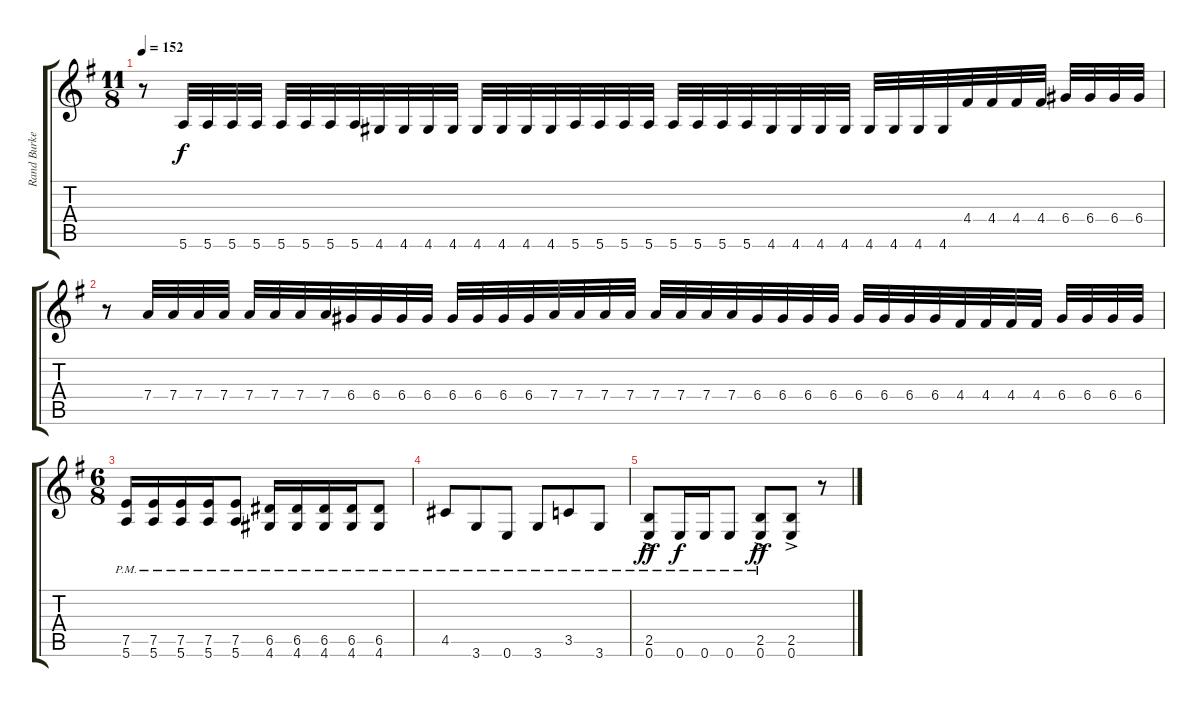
\track ("Rand Burkey" "Rand Burke") {instrument overdrivenguitar}
\staff {score tabs}
\tuning (E4 B3 G3 D3 A2 E2) {hide}
\ts (11 8)
\tempo 152
\clef g2
\ks g
r.8{dy f} 5.6.32 5.6.32 5.6.32 5.6.32 5.6.32 5.6.32 5.6.32 5.6.32 4.6.32 4.6.32 4.6.32 4.6.32 4.6.32 4.6.32 4.6.32 4.6.32 5.6.32 5.6.32 5.6.32 5.6.32 5.6.32 5.6.32 5.6.32 5.6.32 4.6.32 4.6.32 4.6.32 4.6.32 4.6.32 4.6.32 4.6.32 4.6.32 4.4.32 4.4.32 4.4.32 4.4.32 6.4.32 6.4.32 6.4.32 6.4.32 |
r.8 7.4.32 7.4.32 7.4.32 7.4.32 7.4.32 7.4.32 7.4.32 7.4.32 6.4.32 6.4.32 6.4.32 6.4.32 6.4.32 6.4.32 6.4.32 6.4.32 7.4.32 7.4.32 7.4.32 7.4.32 7.4.32 7.4.32 7.4.32 7.4.32 6.4.32 6.4.32 6.4.32 6.4.32 6.4.32 6.4.32 6.4.32 6.4.32 4.4.32 4.4.32 4.4.32 4.4.32 6.4.32 6.4.32 6.4.32 6.4.32 |
\ts (6 8)
(7.5{pm} 5.6{pm}).16 (7.5{pm} 5.6{pm}).16 (7.5{pm} 5.6{pm}).16 (7.5{pm} 5.6{pm}).16 (7.5{pm} 5.6{pm}).8 (6.5{pm} 4.6{pm}).16 (6.5{pm} 4.6{pm}).16 (6.5{pm} 4.6{pm}).16 (6.5{pm} 4.6{pm}).16 (6.5{pm} 4.6{pm}).8 |
4.5{pm}.8 3.6{pm}.8 0.6{pm}.8 3.6{pm}.8 3.5{pm}.8 3.6{pm}.8 |
(2.5{ac pm} 0.6{ac pm}).8{dy ff} 0.6{pm}.16{dy f} 0.6{pm}.16 0.6{pm}.8 (2.5{ac pm} 0.6{ac pm}).8{dy ff} (2.5{ac} 0.6{ac}).8 r.8
